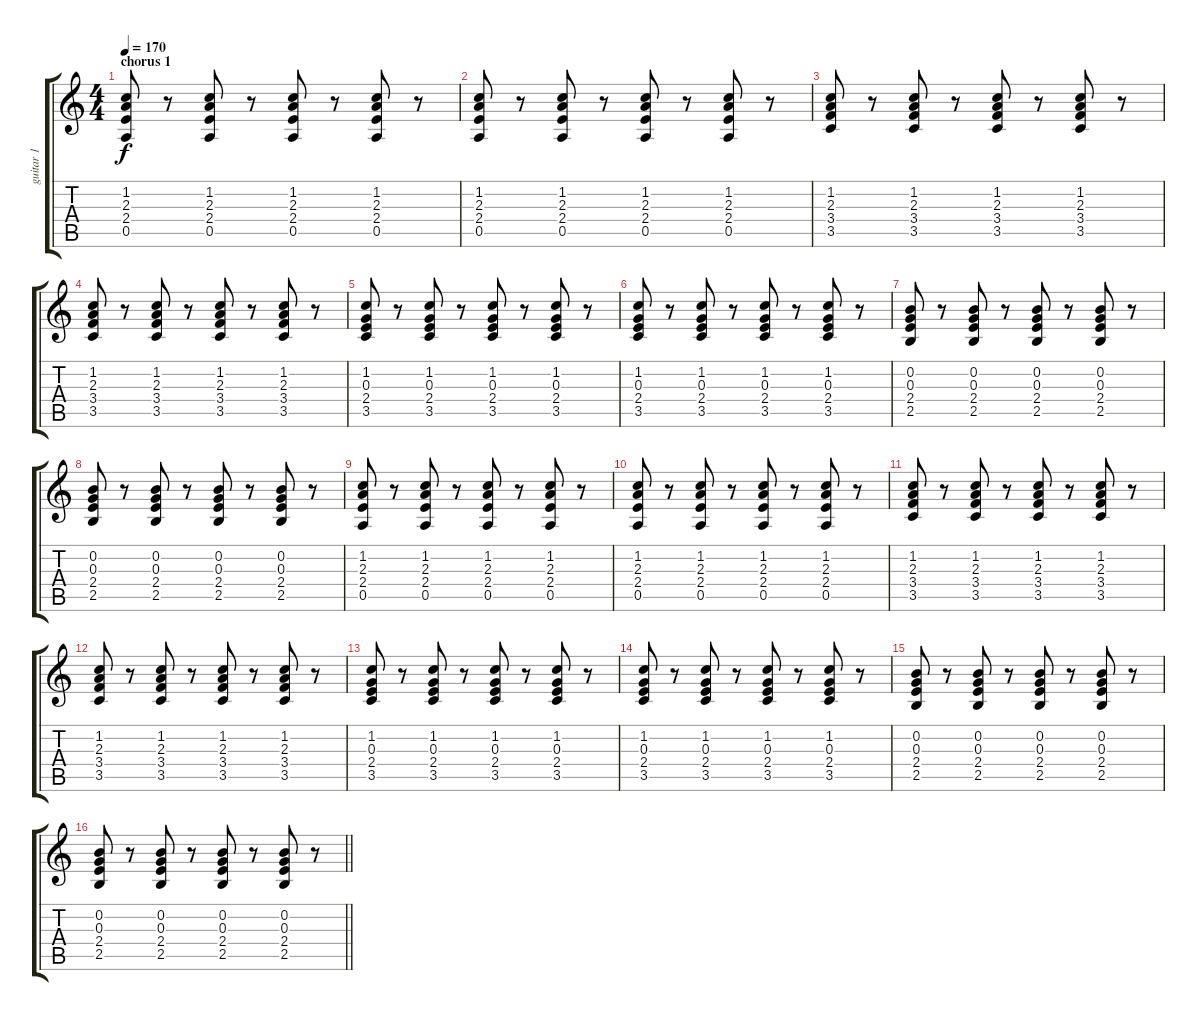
\track ("guitar 1" "guitar 1") {instrument acousticguitarnylon}
\staff {score tabs}
\tuning (E4 B3 G3 D3 A2 E2) {hide}
\ts (4 4)
\section ("" "chorus 1")
\tempo 170
\clef g2
\ks c
(1.2 2.3 2.4 0.5).8{dy f} r.8 (1.2 2.3 2.4 0.5).8 r.8 (1.2 2.3 2.4 0.5).8 r.8 (1.2 2.3 2.4 0.5).8 r.8 |
(1.2 2.3 2.4 0.5).8 r.8 (1.2 2.3 2.4 0.5).8 r.8 (1.2 2.3 2.4 0.5).8 r.8 (1.2 2.3 2.4 0.5).8 r.8 |
(1.2 2.3 3.4 3.5).8 r.8 (1.2 2.3 3.4 3.5).8 r.8 (1.2 2.3 3.4 3.5).8 r.8 (1.2 2.3 3.4 3.5).8 r.8 |
(1.2 2.3 3.4 3.5).8 r.8 (1.2 2.3 3.4 3.5).8 r.8 (1.2 2.3 3.4 3.5).8 r.8 (1.2 2.3 3.4 3.5).8 r.8 |
(1.2 0.3 2.4 3.5).8 r.8 (1.2 0.3 2.4 3.5).8 r.8 (1.2 0.3 2.4 3.5).8 r.8 (1.2 0.3 2.4 3.5).8 r.8 |
(1.2 0.3 2.4 3.5).8 r.8 (1.2 0.3 2.4 3.5).8 r.8 (1.2 0.3 2.4 3.5).8 r.8 (1.2 0.3 2.4 3.5).8 r.8 |
(0.2 0.3 2.4 2.5).8 r.8 (0.2 0.3 2.4 2.5).8 r.8 (0.2 0.3 2.4 2.5).8 r.8 (0.2 0.3 2.4 2.5).8 r.8 |
(0.2 0.3 2.4 2.5).8 r.8 (0.2 0.3 2.4 2.5).8 r.8 (0.2 0.3 2.4 2.5).8 r.8 (0.2 0.3 2.4 2.5).8 r.8 |
(1.2 2.3 2.4 0.5).8 r.8 (1.2 2.3 2.4 0.5).8 r.8 (1.2 2.3 2.4 0.5).8 r.8 (1.2 2.3 2.4 0.5).8 r.8 |
(1.2 2.3 2.4 0.5).8 r.8 (1.2 2.3 2.4 0.5).8 r.8 (1.2 2.3 2.4 0.5).8 r.8 (1.2 2.3 2.4 0.5).8 r.8 |
(1.2 2.3 3.4 3.5).8 r.8 (1.2 2.3 3.4 3.5).8 r.8 (1.2 2.3 3.4 3.5).8 r.8 (1.2 2.3 3.4 3.5).8 r.8 |
(1.2 2.3 3.4 3.5).8 r.8 (1.2 2.3 3.4 3.5).8 r.8 (1.2 2.3 3.4 3.5).8 r.8 (1.2 2.3 3.4 3.5).8 r.8 |
(1.2 0.3 2.4 3.5).8 r.8 (1.2 0.3 2.4 3.5).8 r.8 (1.2 0.3 2.4 3.5).8 r.8 (1.2 0.3 2.4 3.5).8 r.8 |
(1.2 0.3 2.4 3.5).8 r.8 (1.2 0.3 2.4 3.5).8 r.8 (1.2 0.3 2.4 3.5).8 r.8 (1.2 0.3 2.4 3.5).8 r.8 |
(0.2 0.3 2.4 2.5).8 r.8 (0.2 0.3 2.4 2.5).8 r.8 (0.2 0.3 2.4 2.5).8 r.8 (0.2 0.3 2.4 2.5).8 r.8 |
\barLineRight lightlight
(0.2 0.3 2.4 2.5).8 r.8 (0.2 0.3 2.4 2.5).8 r.8 (0.2 0.3 2.4 2.5).8 r.8 (0.2 0.3 2.4 2.5).8 r.8
